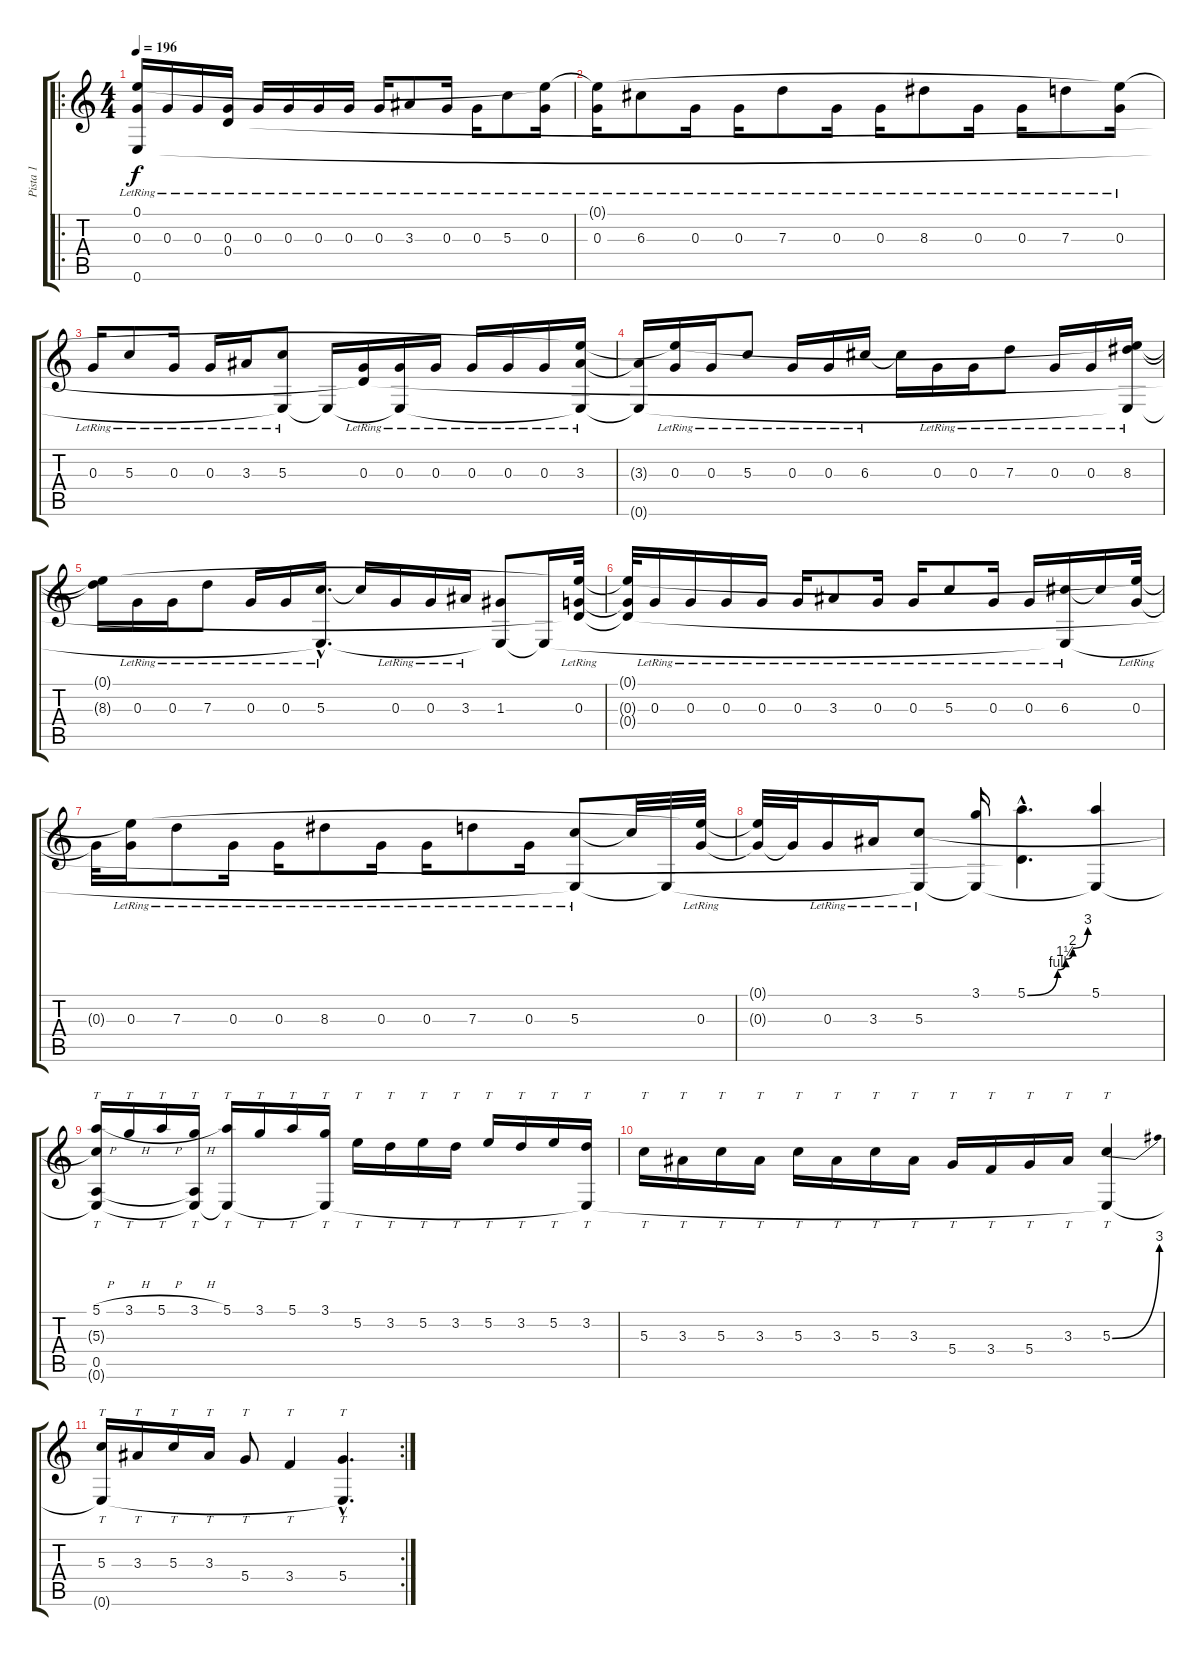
\track ("Pista 1" "Pista 1") {instrument distortionguitar}
\staff {score tabs}
\tuning (E4 B3 G3 D3 A2 E2) {hide}
\ro
\ts (4 4)
\tempo 196
\clef g2
\ks c
(0.1 0.3{lr} 0.6).16{dy f instrument distortionguitar} 0.3{lr}.16 0.3{lr}.16 (0.3{lr} 0.4).16 0.3{lr}.16 0.3{lr}.16 0.3{lr}.16 0.3{lr}.16 0.3{lr}.16 3.3{lr}.8 0.3{lr}.16 0.3{lr}.16 5.3{lr}.8 (0.1{t} 0.3{lr}).16 |
(0.1{t} 0.3{lr}).16 6.3{lr}.8 0.3{lr}.16 0.3{lr}.16 7.3{lr}.8 0.3{lr}.16 0.3{lr}.16 8.3{lr}.8 0.3{lr}.16 0.3{lr}.16 7.3{lr}.8 (0.1{t} 0.3{lr}).16 |
0.3{lr}.16 5.3{lr}.8 0.3{lr}.16 0.3{lr}.16 3.3{lr}.16 (5.3{lr} 0.6{t}).8 0.6{t}.16 (0.3{lr} 0.4{t}).16 (0.3{lr} 0.6{t}).16 0.3{lr}.16 0.3{lr}.16 0.3{lr}.16 0.3{lr}.16 (0.1{t} 3.3{lr} 0.6{t}).16 |
(3.3{t} 0.6{t}).16 (0.1{t} 0.3{lr}).16 0.3{lr}.16 5.3{lr}.8 0.3{lr}.16 0.3{lr}.16 6.3{lr}.16 6.3{t}.16 0.3{lr}.16 0.3{lr}.16 7.3{lr}.8 0.3{lr}.16 0.3{lr}.16 (0.1{t} 8.3{lr} 0.6{t}).16 |
(0.1{t} 8.3{t}).16 0.3{lr}.16 0.3{lr}.16 7.3{lr}.8 0.3{lr}.16 0.3{lr}.16 (5.3{hac lr} 0.6{hac t}).16{d} 5.3{t}.16 0.3{lr}.16 0.3{lr}.16 3.3{lr}.16 (1.3 0.6{t}).8 0.6{t}.16 (0.1{t} 0.3{lr} 0.4{t}).32 |
(0.1{t} 0.3{t} 0.4{t}).32 0.3{lr}.16 0.3{lr}.16 0.3{lr}.16 0.3{lr}.16 0.3{lr}.16 3.3{lr}.8 0.3{lr}.16 0.3{lr}.16 5.3{lr}.8 0.3{lr}.16 0.3{lr}.16 (6.3{lr} 0.6{t}).16 6.3{t}.16 (0.1{t} 0.3{lr}).32 |
0.3{t}.32 (0.1{t} 0.3{lr}).16 7.3{lr}.8 0.3{lr}.16 0.3{lr}.16 8.3{lr}.8 0.3{lr}.16 0.3{lr}.16 7.3{lr}.8 0.3{lr}.16 (5.3{lr} 0.6{t}).8 5.3{t}.32 0.6{t}.32 (0.1{t} 0.3{lr}).32 |
(0.1{t} 0.3{t}).32 0.3{t}.32 0.3{lr}.16 3.3{lr}.16 (5.3{lr} 0.6{t}).8 (3.1 0.6{t}).16 (5.1{be (custom 0 0 30 4 38 6 45 8 60 12) hac} 0.4{hac t}).4{d} (5.1 0.6{t}).4 |
(5.1{h} 5.3{t} 0.5 0.6{t}).16{tt} 3.1{h}.16{tt} 5.1{h}.16{tt} (3.1{h} 0.5{t} 0.6{t}).16{tt} (5.1 0.6{t}).16{tt} 3.1.16{tt} 5.1.16{tt} (3.1 0.6{t}).16{tt} 5.2.16{tt} 3.2.16{tt} 5.2.16{tt} 3.2.16{tt} 5.2.16{tt} 3.2.16{tt} 5.2.16{tt} (3.2 0.6{t}).16{tt} |
5.3.16{tt} 3.3.16{tt} 5.3.16{tt} 3.3.16{tt} 5.3.16{tt} 3.3.16{tt} 5.3.16{tt} 3.3.16{tt} 5.4.16{tt} 3.4.16{tt} 5.4.16{tt} 3.3.16{tt} (5.3{be (bend 0 0 60 12)} 0.6{t}).4{tt} |
\rc 2
(5.3 0.6{t}).16{tt} 3.3.16{tt} 5.3.16{tt} 3.3.16{tt} 5.4.8{tt} 3.4.4{tt} (5.4{hac} 0.6{hac t}).4{tt d}
